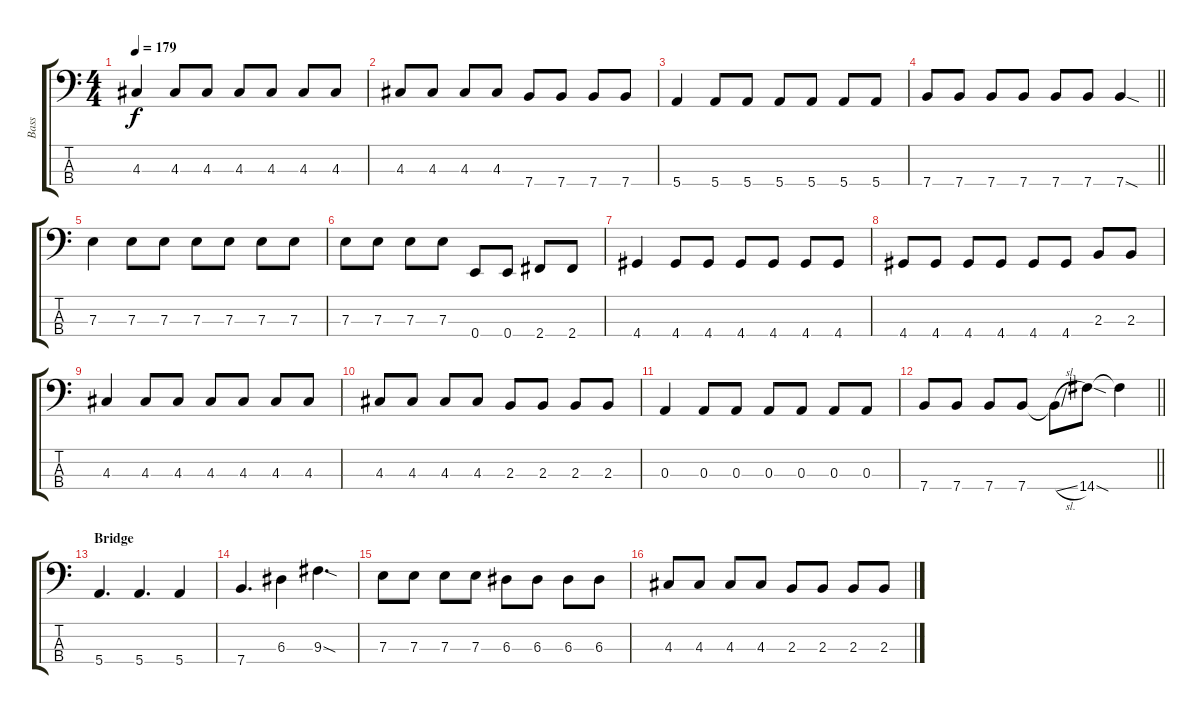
\track ("Bass" "Bass") {instrument electricbassfinger}
\staff {score tabs}
\tuning (G2 D2 A1 E1) {hide}
\ts (4 4)
\tempo 179
\clef f4
\ks c
4.3.4{dy f} 4.3.8 4.3.8 4.3.8 4.3.8 4.3.8 4.3.8 |
4.3.8 4.3.8 4.3.8 4.3.8 7.4.8 7.4.8 7.4.8 7.4.8 |
5.4.4 5.4.8 5.4.8 5.4.8 5.4.8 5.4.8 5.4.8 |
\barLineRight lightlight
7.4.8 7.4.8 7.4.8 7.4.8 7.4.8 7.4.8 7.4{sod}.4 |
7.3.4 7.3.8 7.3.8 7.3.8 7.3.8 7.3.8 7.3.8 |
7.3.8 7.3.8 7.3.8 7.3.8 0.4.8 0.4.8 2.4.8 2.4.8 |
4.4.4 4.4.8 4.4.8 4.4.8 4.4.8 4.4.8 4.4.8 |
4.4.8 4.4.8 4.4.8 4.4.8 4.4.8 4.4.8 2.3.8 2.3.8 |
4.3.4 4.3.8 4.3.8 4.3.8 4.3.8 4.3.8 4.3.8 |
4.3.8 4.3.8 4.3.8 4.3.8 2.3.8 2.3.8 2.3.8 2.3.8 |
0.3.4 0.3.8 0.3.8 0.3.8 0.3.8 0.3.8 0.3.8 |
\barLineRight lightlight
7.4.8 7.4.8 7.4.8 7.4.8 7.4{sl t}.8 14.4{sod}.8 14.4{t}.4 |
\section ("" "Bridge")
5.4.4{d} 5.4.4{d} 5.4.4 |
7.4.4{d} 6.3.4 9.3{sod}.4{d} |
7.3.8 7.3.8 7.3.8 7.3.8 6.3.8 6.3.8 6.3.8 6.3.8 |
4.3.8 4.3.8 4.3.8 4.3.8 2.3.8 2.3.8 2.3.8 2.3.8
